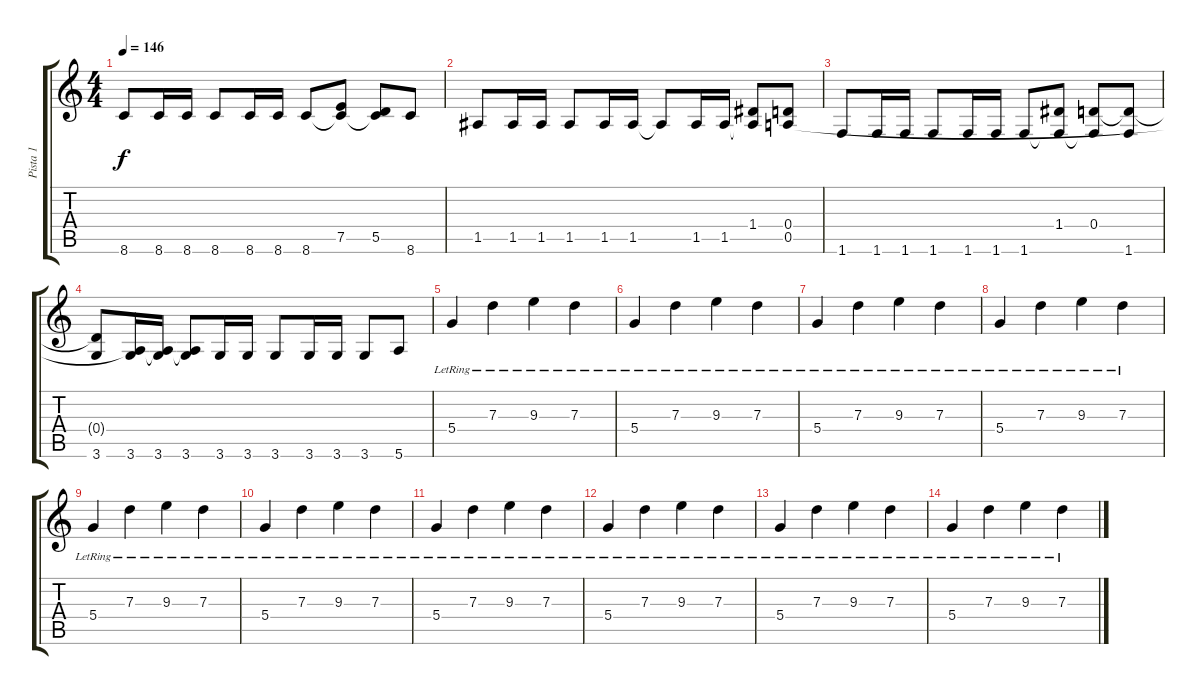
\track ("Pista 1" "Pista 1") {instrument electricguitarclean}
\staff {score tabs}
\tuning (E4 B3 G3 D3 A2 E2) {hide}
\ts (4 4)
\tempo 146
\clef g2
\ks c
8.6.8{dy f} 8.6.16 8.6.16 8.6.8 8.6.16 8.6.16 8.6.8 (7.5 8.6{t}).8 (5.5 8.6{t}).8 8.6.8 |
1.5.8 1.5.16 1.5.16 1.5.8 1.5.16 1.5.16 1.5{t}.8 1.5.16 1.5.16 (1.4 1.5{t}).8 (0.4 0.5).8 |
1.6.8 1.6.16 1.6.16 1.6.8 1.6.16 1.6.16 1.6.8 (1.4 1.6{t}).8 (0.4 1.6{t}).8 (0.4{t} 1.6).8 |
(0.4{t} 3.6).8 (0.5{t} 3.6).16 (0.5{t} 3.6).16 (0.5{t} 3.6).8 3.6.16 3.6.16 3.6.8 3.6.16 3.6.16 3.6.8 5.6.8 |
5.4{lr}.4{instrument electricguitarclean} 7.3{lr}.4 9.3{lr}.4 7.3{lr}.4 |
5.4{lr}.4 7.3{lr}.4 9.3{lr}.4 7.3{lr}.4 |
5.4{lr}.4 7.3{lr}.4 9.3{lr}.4 7.3{lr}.4 |
5.4{lr}.4 7.3{lr}.4 9.3{lr}.4 7.3{lr}.4 |
5.4{lr}.4 7.3{lr}.4 9.3{lr}.4 7.3{lr}.4 |
5.4{lr}.4 7.3{lr}.4 9.3{lr}.4 7.3{lr}.4 |
5.4{lr}.4 7.3{lr}.4 9.3{lr}.4 7.3{lr}.4 |
5.4{lr}.4{volume 1} 7.3{lr}.4 9.3{lr}.4 7.3{lr}.4 |
5.4{lr}.4 7.3{lr}.4 9.3{lr}.4 7.3{lr}.4 |
5.4{lr}.4 7.3{lr}.4 9.3{lr}.4 7.3{lr}.4
